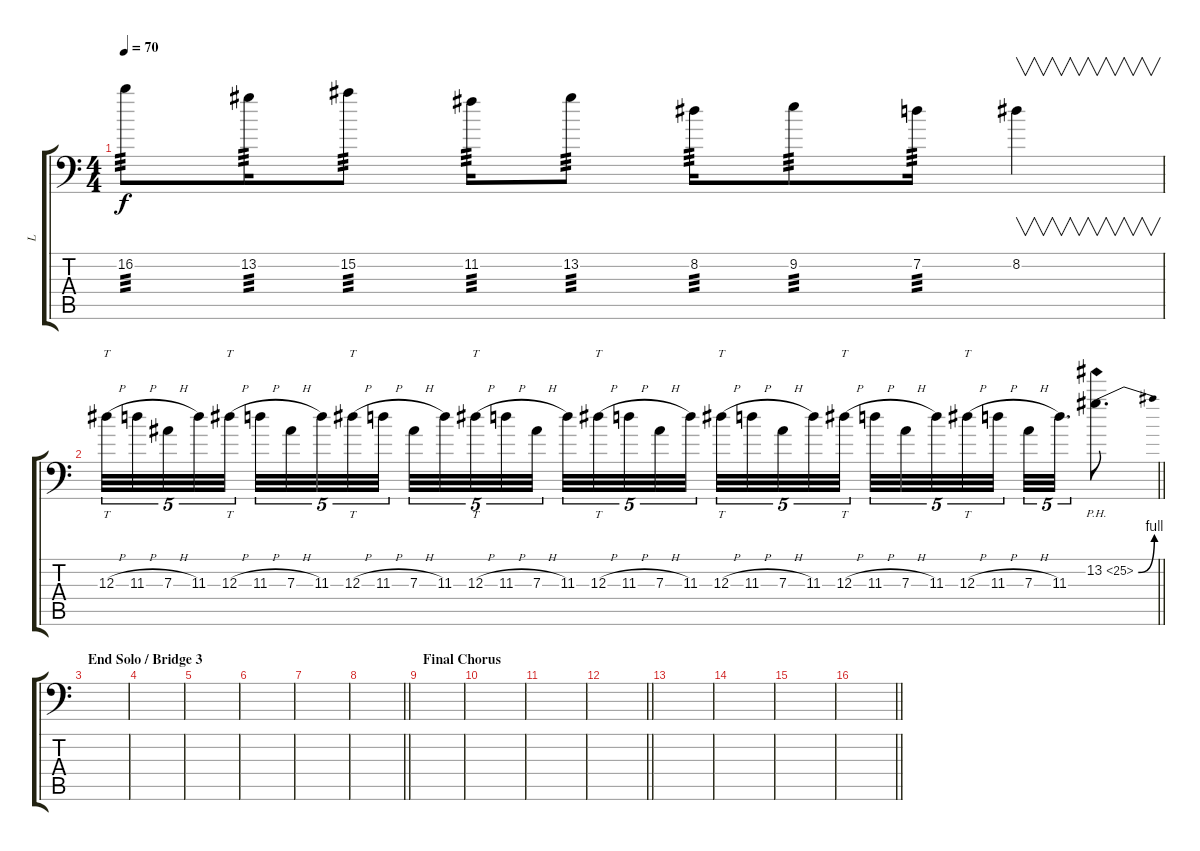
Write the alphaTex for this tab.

\track ("L" "L") {instrument distortionguitar}
\staff {score tabs}
\tuning (C4 G3 Eb3 Bb2 F2 Bb1) {hide}
\ts (4 4)
\tempo 70
\clef f4
\ks c
16.2.8{tp 3 dy f} 13.2.16{tp 3} 15.2.8{tp 3} 11.2.16{tp 3} 13.2.8{tp 3} 8.2.16{tp 3} 9.2.8{tp 3} 7.2.16{tp 3} 8.2.4{v} |
\barLineRight lightlight
12.3{h}.32{tt tu (5 4)} 11.3{h}.32{tu (5 4)} 7.3{h}.32{tu (5 4)} 11.3.32{tu (5 4)} 12.3{h}.32{tt tu (5 4) beam splitsecondary} 11.3{h}.32{tu (5 4)} 7.3{h}.32{tu (5 4)} 11.3.32{tu (5 4)} 12.3{h}.32{tt tu (5 4)} 11.3{h}.32{tu (5 4)} 7.3{h}.32{tu (5 4)} 11.3.32{tu (5 4)} 12.3{h}.32{tt tu (5 4)} 11.3{h}.32{tu (5 4)} 7.3{h}.32{tu (5 4) beam splitsecondary} 11.3.32{tu (5 4)} 12.3{h}.32{tt tu (5 4)} 11.3{h}.32{tu (5 4)} 7.3{h}.32{tu (5 4)} 11.3.32{tu (5 4)} 12.3{h}.32{tt tu (5 4)} 11.3{h}.32{tu (5 4)} 7.3{h}.32{tu (5 4)} 11.3.32{tu (5 4)} 12.3{h}.32{tt tu (5 4) beam splitsecondary} 11.3{h}.32{tu (5 4)} 7.3{h}.32{tu (5 4)} 11.3.32{tu (5 4)} 12.3{h}.32{tt tu (5 4)} 11.3{h}.32{tu (5 4)} 7.3{h}.32{tu (5 4)} 11.3.32{d tu (5 4)} 13.2{be (bend 0 0 60 4) ph 12}.8{d} |
\section ("" "End Solo / Bridge 3")
|
|
|
|
|
\barLineRight lightlight
|
\section ("" "Final Chorus")
|
|
|
\barLineRight lightlight
|
|
|
|
\barLineRight lightlight
